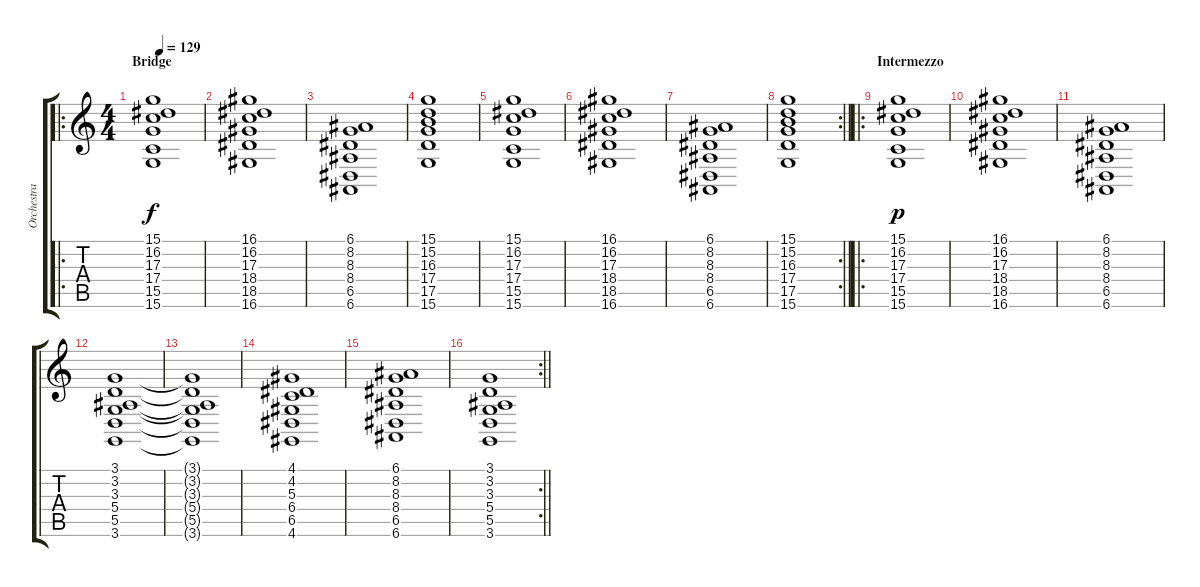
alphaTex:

\track ("Orchestra 1" "Orchestra ") {instrument stringensemble2}
\staff {score tabs}
\tuning (E4 B3 G3 D3 A2 E2) {hide}
\ro
\ts (4 4)
\section ("" "Bridge")
\tempo 129
\clef g2
\ks c
(15.1 16.2 17.3 17.4 15.5 15.6).1{dy f} |
(16.1 16.2 17.3 18.4 18.5 16.6).1 |
(6.1 8.2 8.3 8.4 6.5 6.6).1 |
(15.1 15.2 16.3 17.4 17.5 15.6).1 |
(15.1 16.2 17.3 17.4 15.5 15.6).1 |
(16.1 16.2 17.3 18.4 18.5 16.6).1 |
(6.1 8.2 8.3 8.4 6.5 6.6).1 |
\rc 2
\barLineRight lightlight
(15.1 15.2 16.3 17.4 17.5 15.6).1 |
\ro
\section ("" "Intermezzo")
(15.1 16.2 17.3 17.4 15.5 15.6).1{dy p} |
(16.1 16.2 17.3 18.4 18.5 16.6).1 |
(6.1 8.2 8.3 8.4 6.5 6.6).1 |
(3.1 3.2 3.3 5.4 5.5 3.6).1 |
(3.1{t} 3.2{t} 3.3{t} 5.4{t} 5.5{t} 3.6{t}).1 |
(4.1 4.2 5.3 6.4 6.5 4.6).1 |
(6.1 8.2 8.3 8.4 6.5 6.6).1 |
\rc 2
\barLineRight lightlight
(3.1 3.2 3.3 5.4 5.5 3.6).1
